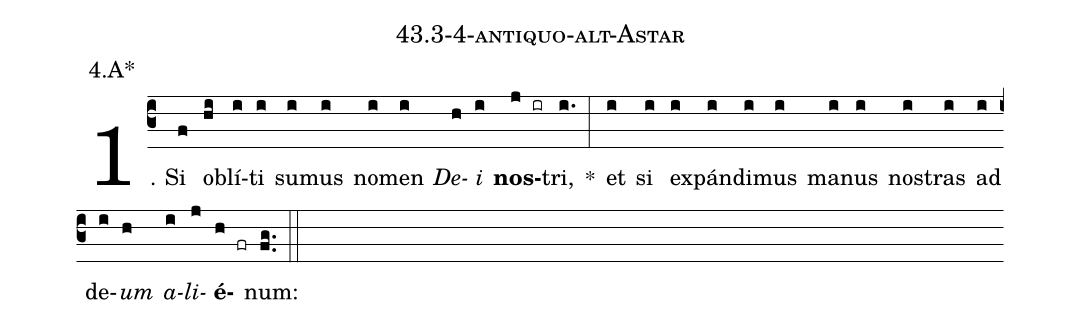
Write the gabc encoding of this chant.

name: 43.3-4-antiquo-alt-Astar;
annotation: 4.A*;
%%
(c3)1. Si(f) ob(hi)lí(i)ti(i) su(i)mus(i) no(i)men(i) <i>De</i>(h)<i>i</i>(i) <b>nos</b>(j ir)tri,(i.) *(:) et(i) si(i) ex(i)pán(i)di(i)mus(i) ma(i)nus(i) nos(i)tras(i) ad(i) de(i)<i>um</i>(h) <i>a</i>(i)<i>li</i>(j)<b>é</b>(h fr)num:(fg..) (::)
